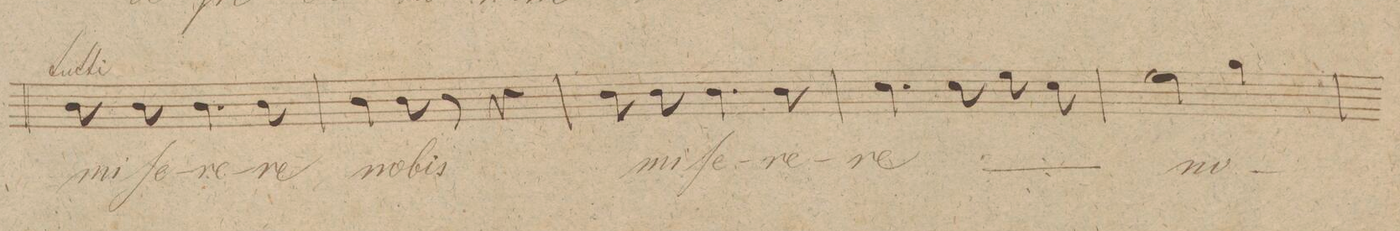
**kern	**text	**dynam
*I"Tenore.	*	*
*clefC4	*	*
*k[b-]	*	*
*met(c|)	*	*
*M3/4	*	*
8A\	mi-	.
8A\	-ſe-	.
4.A\	-re-	.
8A\	-re	.
=138	=138	=138
4A\	no-	.
8A\	-bis	.
8r	.	.
4r	.	.
=139	=139	=139
8A\	mi-	.
8A\	-ſe-	.
4.A\	-re-	.
8A\	-re	.
=140	=140	=140
4.B-\	{mi-	.
8B-\	-ſe-	.
8d\	-re-	.
8B-\	-re}	.
=141	=141	=141
2d\	no-	.
4f\	.	.
=142	=142	=142
*-	*-	*-
